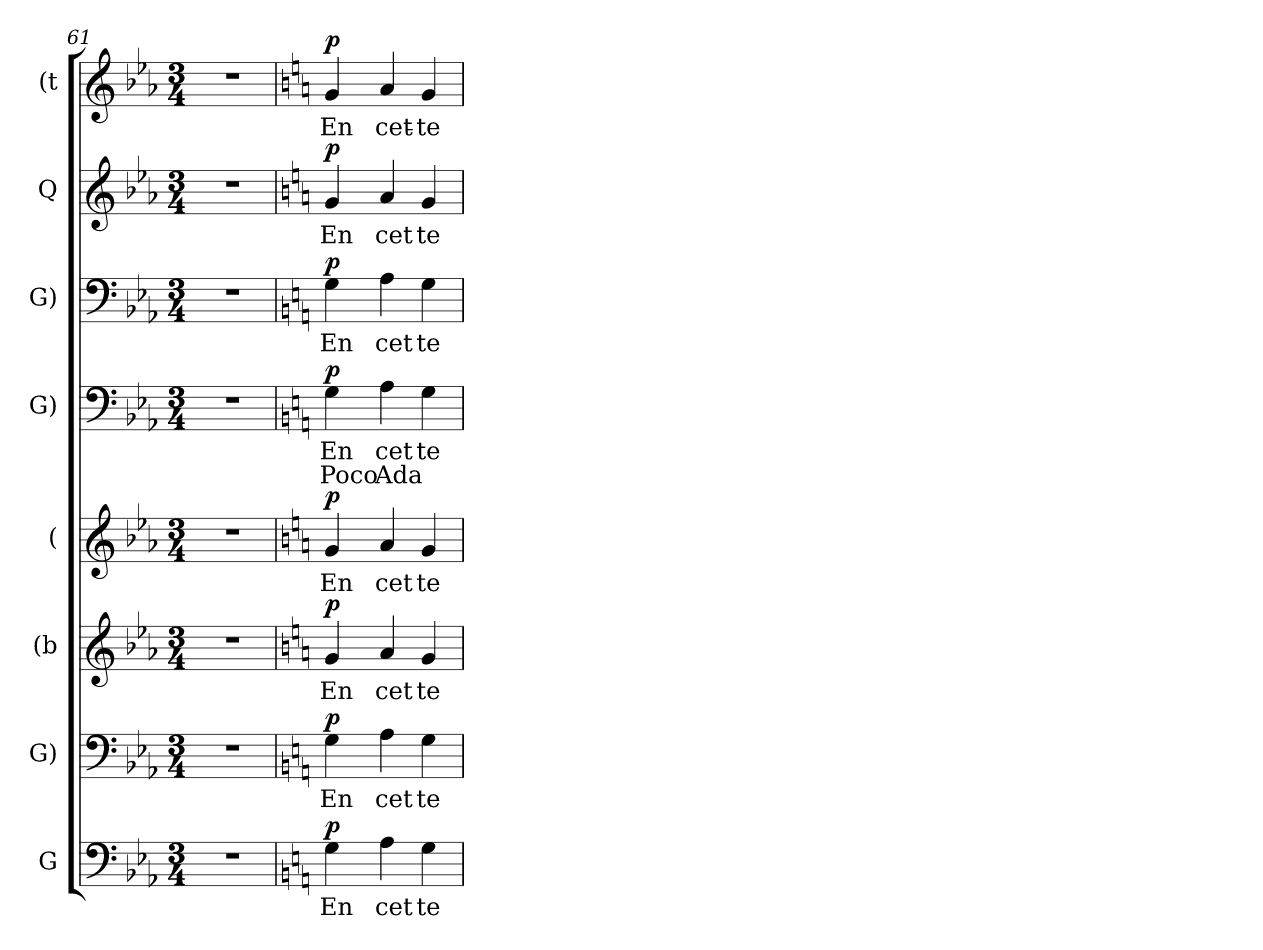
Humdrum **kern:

**kern	**text	**dynam	**kern	**text	**dynam	**kern	**text	**dynam	**kern	**text	**dynam	**kern	**text	**text	**dynam	**kern	**text	**dynam	**kern	**text	**dynam	**kern	**text	**dynam
*part8	*part8	*part8	*part7	*part7	*part7	*part6	*part6	*part6	*part5	*part5	*part5	*part4	*part4	*part4	*part4	*part3	*part3	*part3	*part2	*part2	*part2	*part1	*part1	*part1
*staff8	*staff8	*staff8	*staff7	*staff7	*staff7	*staff6	*staff6	*staff6	*staff5	*staff5	*staff5	*staff4	*staff4	*staff4	*staff4	*staff3	*staff3	*staff3	*staff2	*staff2	*staff2	*staff1	*staff1	*staff1
*I"G	*	*	*I"G)	*	*	*I"(b	*	*	*I"(	*	*	*I"G)	*	*	*	*I"G)	*	*	*I"Q	*	*	*I"(t	*	*
*clefF4	*	*	*clefF4	*	*	*clefG2	*	*	*clefG2	*	*	*clefF4	*	*	*	*clefF4	*	*	*clefG2	*	*	*clefG2	*	*
*k[b-e-a-]	*	*	*k[b-e-a-]	*	*	*k[b-e-a-]	*	*	*k[b-e-a-]	*	*	*k[b-e-a-]	*	*	*	*k[b-e-a-]	*	*	*k[b-e-a-]	*	*	*k[b-e-a-]	*	*
*M3/4	*	*	*M3/4	*	*	*M3/4	*	*	*M3/4	*	*	*M3/4	*	*	*	*M3/4	*	*	*M3/4	*	*	*M3/4	*	*
=61	=61	=61	=61	=61	=61	=61	=61	=61	=61	=61	=61	=61	=61	=61	=61	=61	=61	=61	=61	=61	=61	=61	=61	=61
2.r	.	.	2.r	.	.	2.r	.	.	2.r	.	.	2.r	.	.	.	2.r	.	.	2.r	.	.	2.r	.	.
=62	=62	=62	=62	=62	=62	=62	=62	=62	=62	=62	=62	=62	=62	=62	=62	=62	=62	=62	=62	=62	=62	=62	=62	=62
*k[]	*	*	*k[]	*	*	*k[]	*	*	*k[]	*	*	*k[]	*	*	*	*k[]	*	*	*k[]	*	*	*k[]	*	*
!	!	!LO:DY:a	!	!	!LO:DY:a	!	!	!LO:DY:a	!	!	!LO:DY:a	!	!	!	!LO:DY:a	!	!	!LO:DY:a	!	!	!LO:DY:a	!	!	!LO:DY:a
4Gi\	En	p	4Gi\	En	p	4gi/	En	p	4gi/	En	p	4Gi\	En	Poco	p	4Gi\	En	p	4gi/	En	p	4gi/	En	p
4Ai\	cet	.	4Ai\	cet	.	4ai/	cet	.	4ai/	cet	.	4Ai\	cet	Ada	.	4Ai\	cet	.	4ai/	cet	.	4ai/	cet-	.
4Gi\	te	.	4Gi\	te	.	4gi/	te	.	4gi/	te	.	4Gi\	te	--	.	4Gi\	te	.	4gi/	te	.	4gi/	te	.
=	=	=	=	=	=	=	=	=	=	=	=	=	=	=	=	=	=	=	=	=	=	=	=	=
*-	*-	*-	*-	*-	*-	*-	*-	*-	*-	*-	*-	*-	*-	*-	*-	*-	*-	*-	*-	*-	*-	*-	*-	*-
